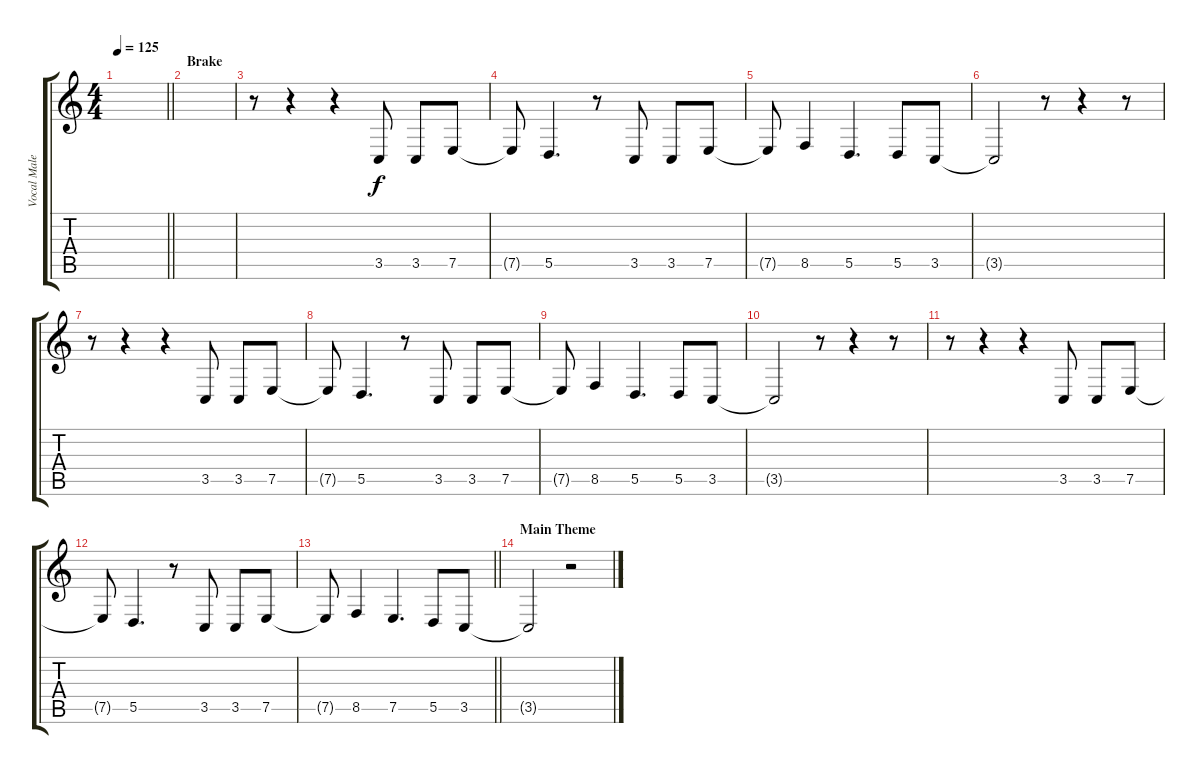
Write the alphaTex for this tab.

\track ("Vocal Male" "Vocal Male") {instrument lead2sawtooth}
\staff {score tabs}
\tuning (E4 B3 G3 D3 A2 E2) {hide}
\ts (4 4)
\tempo 125
\clef g2
\barLineRight lightlight
\ks c
|
\section ("" "Brake")
|
r.8 r.4 r.4 3.5.8 3.5.8 7.5.8 |
7.5{t}.8 5.5.4{d} r.8 3.5.8 3.5.8 7.5.8 |
7.5{t}.8 8.5.4 5.5.4{d} 5.5.8 3.5.8 |
3.5{t}.2 r.8 r.4 r.8 |
r.8 r.4 r.4 3.5.8 3.5.8 7.5.8 |
7.5{t}.8 5.5.4{d} r.8 3.5.8 3.5.8 7.5.8 |
7.5{t}.8 8.5.4 5.5.4{d} 5.5.8 3.5.8 |
3.5{t}.2 r.8 r.4 r.8 |
r.8 r.4 r.4 3.5.8 3.5.8 7.5.8 |
7.5{t}.8 5.5.4{d} r.8 3.5.8 3.5.8 7.5.8 |
\barLineRight lightlight
7.5{t}.8 8.5.4 7.5.4{d} 5.5.8 3.5.8 |
\section ("" "Main Theme")
3.5{t}.2 r.2
